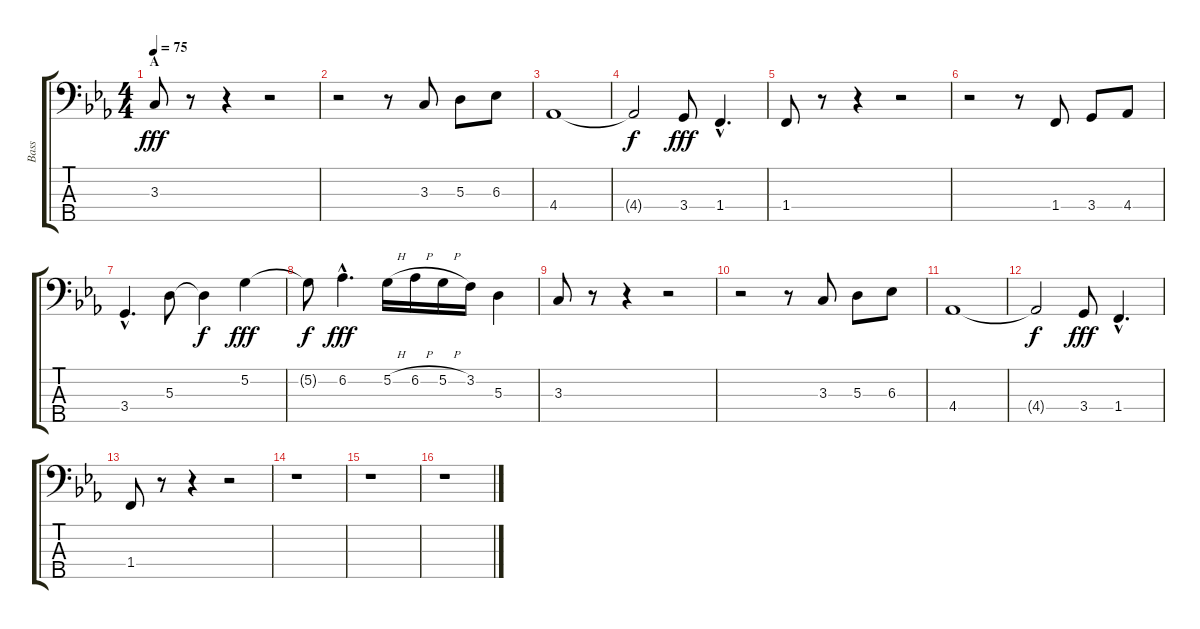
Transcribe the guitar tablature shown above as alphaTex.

\track ("Bass" "Bass") {instrument electricbassfinger}
\staff {score tabs}
\tuning (G2 D2 A1 E1 B0) {hide}
\ts (4 4)
\section ("" "A")
\tempo 75
\tempo 150
\tempo 75
\clef f4
\ks eb
3.3.8{dy fff instrument electricbassfinger} r.8 r.4 r.2 |
r.2 r.8 3.3.8 5.3.8 6.3.8 |
4.4.1 |
4.4{t}.2{dy f} 3.4.8{dy fff} 1.4{hac}.4{d} |
1.4.8 r.8 r.4 r.2 |
r.2 r.8 1.4.8 3.4.8 4.4.8 |
3.4{hac}.4{d} 5.3.8 5.3{t}.4{dy f} 5.2.4{dy fff} |
5.2{t}.8{dy f} 6.2{hac}.4{d dy fff} 5.2{h}.16 6.2{h}.16 5.2{h}.16 3.2.16 5.3.4 |
3.3.8 r.8 r.4 r.2 |
r.2 r.8 3.3.8 5.3.8 6.3.8 |
4.4.1 |
4.4{t}.2{dy f} 3.4.8{dy fff} 1.4{hac}.4{d} |
1.4.8 r.8 r.4 r.2 |
r.1 |
r.1 |
r.1
